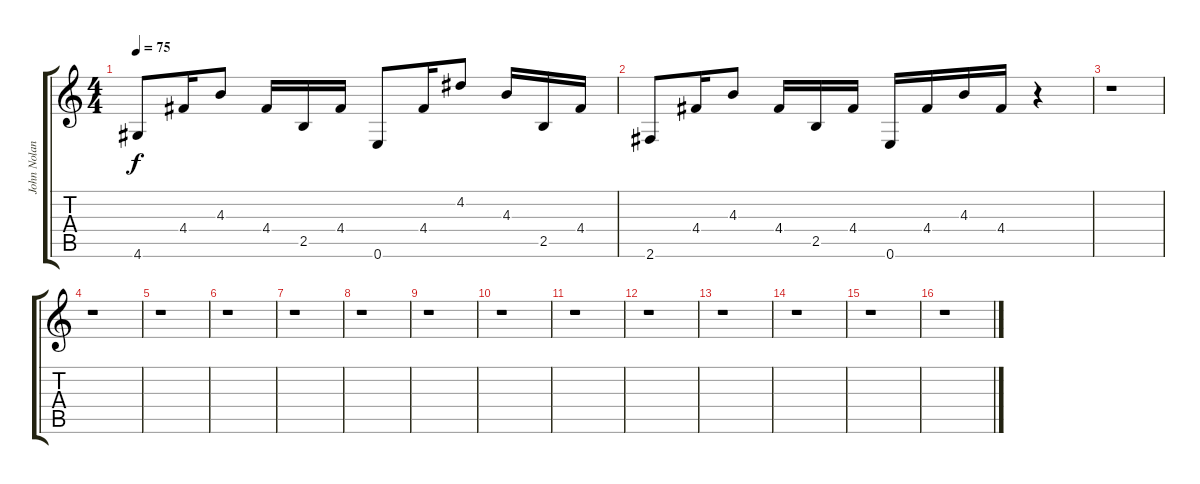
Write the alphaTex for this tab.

\track ("John Nolan (Clean Guitar)" "John Nolan") {instrument electricguitarclean}
\staff {score tabs}
\tuning (E4 B3 G3 D3 A2 E2) {hide}
\ts (4 4)
\tempo 75
\clef g2
\ks c
4.6.8{dy f} 4.4.16 4.3.8 4.4.16 2.5.16 4.4.16 0.6.8 4.4.16 4.2.8 4.3.16 2.5.16 4.4.16 |
2.6.8 4.4.16 4.3.8 4.4.16 2.5.16 4.4.16 0.6.16 4.4.16 4.3.16 4.4.16 r.4 |
r.1 |
r.1 |
r.1 |
r.1 |
r.1 |
r.1 |
r.1 |
r.1 |
r.1 |
r.1 |
r.1 |
r.1 |
r.1 |
r.1
